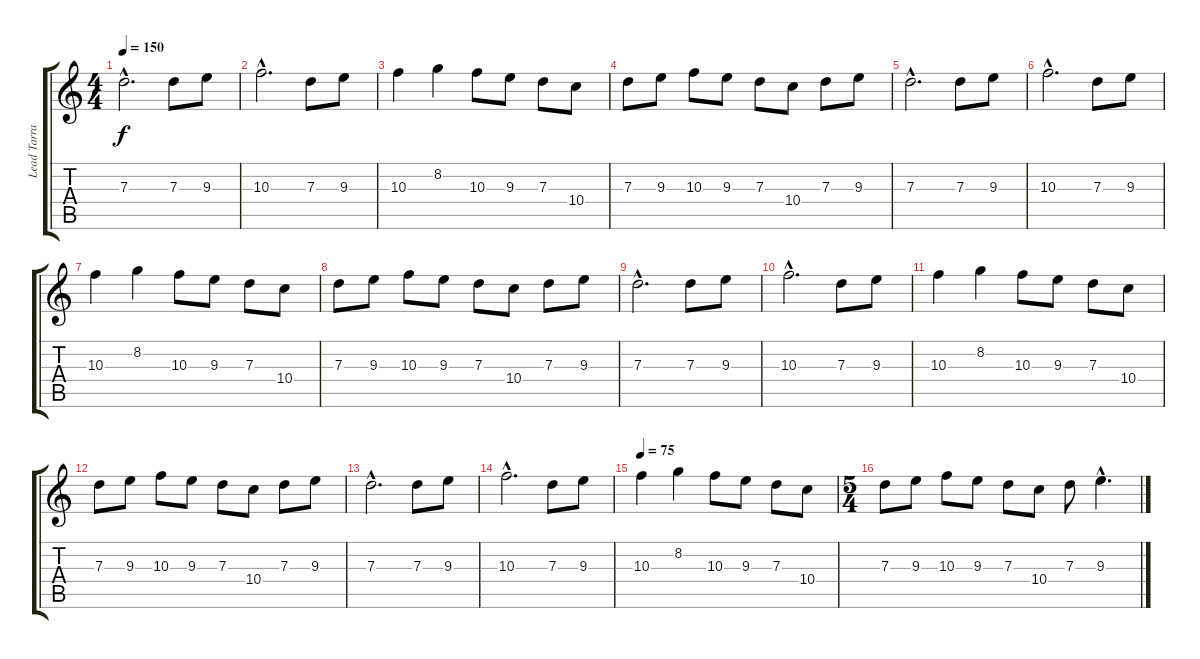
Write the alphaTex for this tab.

\track ("Lead Tarra" "Lead Tarra") {instrument distortionguitar}
\staff {score tabs}
\tuning (E4 B3 G3 D3 A2 E2) {hide}
\ts (4 4)
\tempo 150
\clef g2
\ks c
7.3{hac}.2{d dy f} 7.3.8 9.3.8 |
10.3{hac}.2{d} 7.3.8 9.3.8 |
10.3.4 8.2.4 10.3.8 9.3.8 7.3.8 10.4.8 |
7.3.8 9.3.8 10.3.8 9.3.8 7.3.8 10.4.8 7.3.8 9.3.8 |
7.3{hac}.2{d} 7.3.8 9.3.8 |
10.3{hac}.2{d} 7.3.8 9.3.8 |
10.3.4 8.2.4 10.3.8 9.3.8 7.3.8 10.4.8 |
7.3.8 9.3.8 10.3.8 9.3.8 7.3.8 10.4.8 7.3.8 9.3.8 |
7.3{hac}.2{d} 7.3.8 9.3.8 |
10.3{hac}.2{d} 7.3.8 9.3.8 |
10.3.4 8.2.4 10.3.8 9.3.8 7.3.8 10.4.8 |
7.3.8 9.3.8 10.3.8 9.3.8 7.3.8 10.4.8 7.3.8 9.3.8 |
7.3{hac}.2{d} 7.3.8 9.3.8 |
10.3{hac}.2{d} 7.3.8 9.3.8 |
\tempo 75
10.3.4 8.2.4 10.3.8 9.3.8 7.3.8 10.4.8 |
\ts (5 4)
7.3.8 9.3.8 10.3.8 9.3.8 7.3.8 10.4.8 7.3.8 9.3{hac}.4{d}
